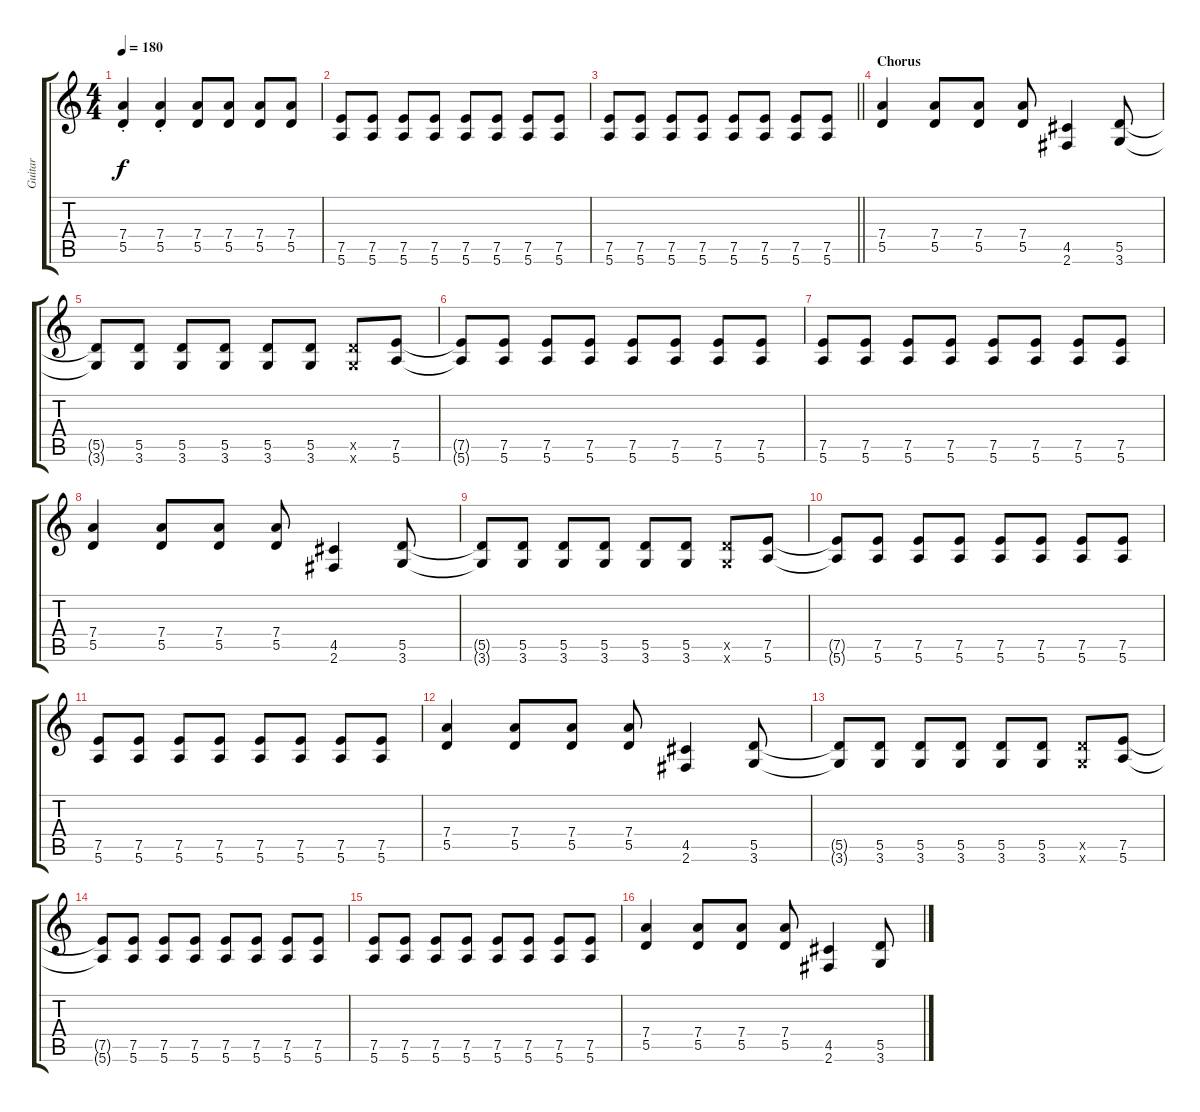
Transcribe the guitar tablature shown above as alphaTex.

\track ("Guitar" "Guitar") {instrument distortionguitar}
\staff {score tabs}
\tuning (E4 B3 G3 D3 A2 E2) {hide}
\ts (4 4)
\tempo 180
\clef g2
\ks c
(7.4{st} 5.5{st}).4{dy f} (7.4{st} 5.5{st}).4 (7.4 5.5).8 (7.4 5.5).8 (7.4 5.5).8 (7.4 5.5).8 |
(7.5 5.6).8 (7.5 5.6).8 (7.5 5.6).8 (7.5 5.6).8 (7.5 5.6).8 (7.5 5.6).8 (7.5 5.6).8 (7.5 5.6).8 |
\barLineRight lightlight
(7.5 5.6).8 (7.5 5.6).8 (7.5 5.6).8 (7.5 5.6).8 (7.5 5.6).8 (7.5 5.6).8 (7.5 5.6).8 (7.5 5.6).8 |
\section ("" "Chorus")
(7.4 5.5).4 (7.4 5.5).8 (7.4 5.5).8 (7.4 5.5).8 (4.5 2.6).4 (5.5 3.6).8 |
(5.5{t} 3.6{t}).8 (5.5 3.6).8 (5.5 3.6).8 (5.5 3.6).8 (5.5 3.6).8 (5.5 3.6).8 (5.5{x} 3.6{x}).8 (7.5 5.6).8 |
(7.5{t} 5.6{t}).8 (7.5 5.6).8 (7.5 5.6).8 (7.5 5.6).8 (7.5 5.6).8 (7.5 5.6).8 (7.5 5.6).8 (7.5 5.6).8 |
(7.5 5.6).8 (7.5 5.6).8 (7.5 5.6).8 (7.5 5.6).8 (7.5 5.6).8 (7.5 5.6).8 (7.5 5.6).8 (7.5 5.6).8 |
(7.4 5.5).4 (7.4 5.5).8 (7.4 5.5).8 (7.4 5.5).8 (4.5 2.6).4 (5.5 3.6).8 |
(5.5{t} 3.6{t}).8 (5.5 3.6).8 (5.5 3.6).8 (5.5 3.6).8 (5.5 3.6).8 (5.5 3.6).8 (5.5{x} 3.6{x}).8 (7.5 5.6).8 |
(7.5{t} 5.6{t}).8 (7.5 5.6).8 (7.5 5.6).8 (7.5 5.6).8 (7.5 5.6).8 (7.5 5.6).8 (7.5 5.6).8 (7.5 5.6).8 |
(7.5 5.6).8 (7.5 5.6).8 (7.5 5.6).8 (7.5 5.6).8 (7.5 5.6).8 (7.5 5.6).8 (7.5 5.6).8 (7.5 5.6).8 |
(7.4 5.5).4 (7.4 5.5).8 (7.4 5.5).8 (7.4 5.5).8 (4.5 2.6).4 (5.5 3.6).8 |
(5.5{t} 3.6{t}).8 (5.5 3.6).8 (5.5 3.6).8 (5.5 3.6).8 (5.5 3.6).8 (5.5 3.6).8 (5.5{x} 3.6{x}).8 (7.5 5.6).8 |
(7.5{t} 5.6{t}).8 (7.5 5.6).8 (7.5 5.6).8 (7.5 5.6).8 (7.5 5.6).8 (7.5 5.6).8 (7.5 5.6).8 (7.5 5.6).8 |
(7.5 5.6).8 (7.5 5.6).8 (7.5 5.6).8 (7.5 5.6).8 (7.5 5.6).8 (7.5 5.6).8 (7.5 5.6).8 (7.5 5.6).8 |
(7.4 5.5).4 (7.4 5.5).8 (7.4 5.5).8 (7.4 5.5).8 (4.5 2.6).4 (5.5 3.6).8
